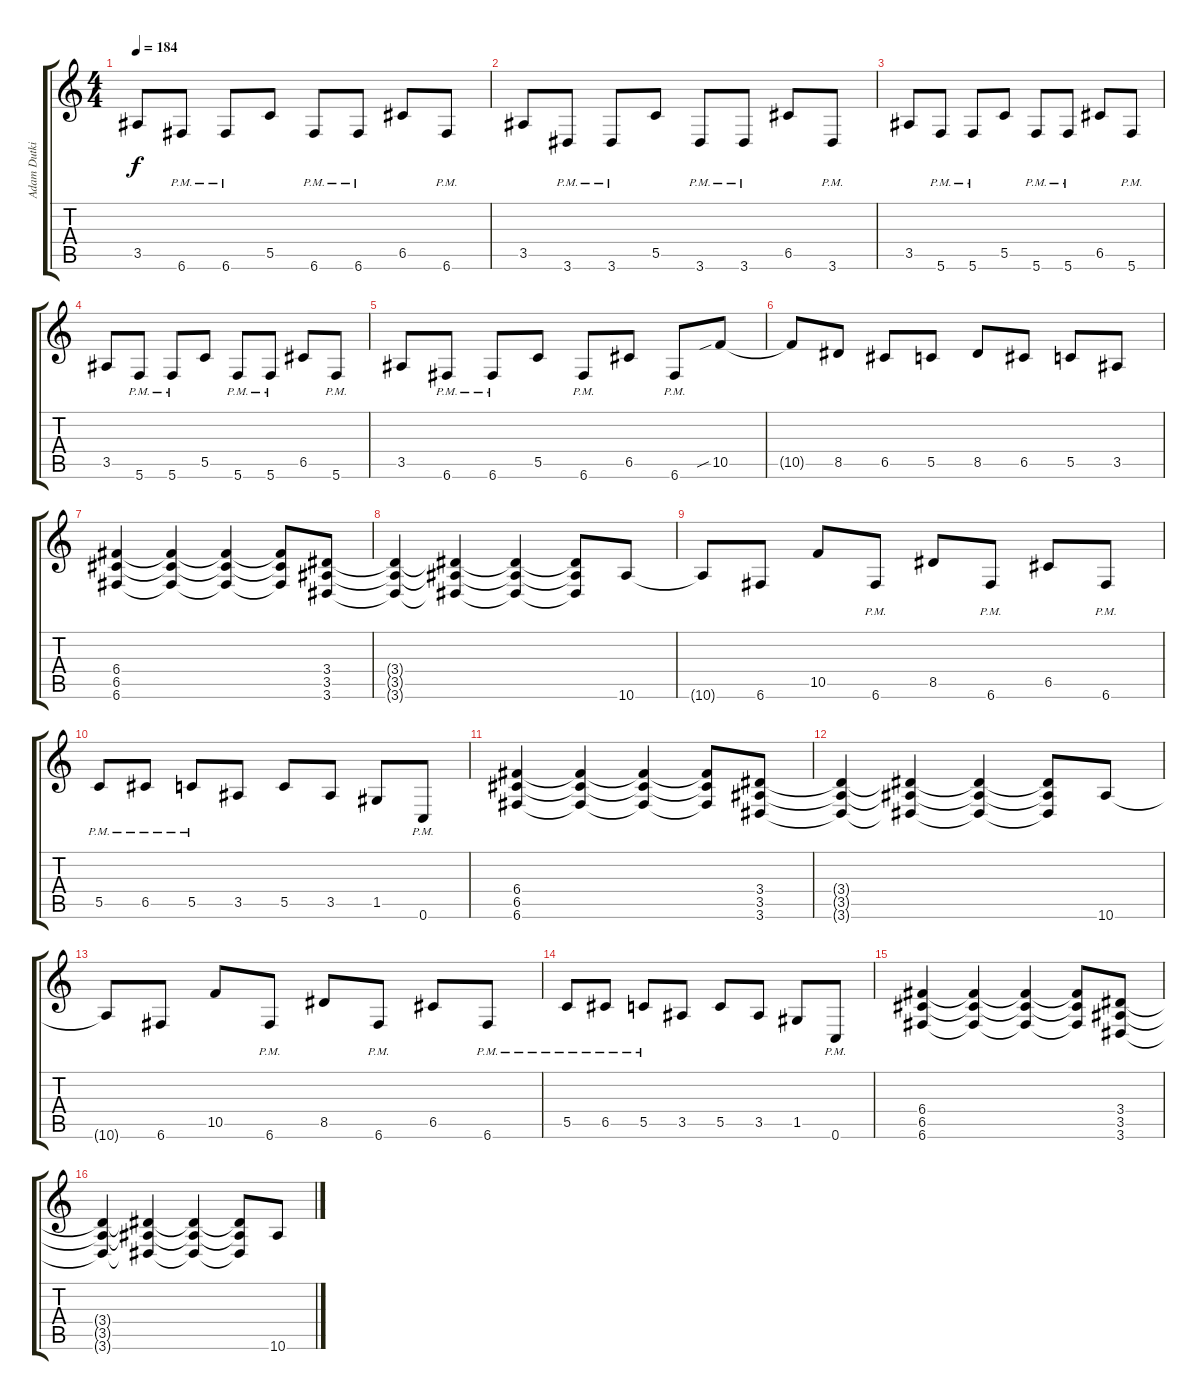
\track ("Adam Dutkiwiecz" "Adam Dutki") {instrument distortionguitar}
\staff {score tabs}
\tuning (D4 A3 F3 C3 G2 C2) {hide}
\ts (4 4)
\tempo 184
\clef g2
\ks c
3.5.8{dy f} 6.6{pm}.8 6.6{pm}.8 5.5.8 6.6{pm}.8 6.6{pm}.8 6.5.8 6.6{pm}.8 |
3.5.8 3.6{pm}.8 3.6{pm}.8 5.5.8 3.6{pm}.8 3.6{pm}.8 6.5.8 3.6{pm}.8 |
3.5.8 5.6{pm}.8 5.6{pm}.8 5.5.8 5.6{pm}.8 5.6{pm}.8 6.5.8 5.6{pm}.8 |
3.5.8 5.6{pm}.8 5.6{pm}.8 5.5.8 5.6{pm}.8 5.6{pm}.8 6.5.8 5.6{pm}.8 |
3.5.8 6.6{pm}.8 6.6{pm}.8 5.5.8 6.6{pm}.8 6.5.8 6.6{pm}.8 10.5{sib}.8 |
10.5{t}.8 8.5.8 6.5.8 5.5.8 8.5.8 6.5.8 5.5.8 3.5.8 |
(6.4 6.5 6.6).4 (6.4{t} 6.5{t} 6.6{t}).4 (6.4{t} 6.5{t} 6.6{t}).4 (6.4{t} 6.5{t} 6.6{t}).8 (3.4 3.5 3.6).8 |
(3.4{t} 3.5{t} 3.6{t}).4 (3.4{t} 3.5{t} 3.6{t}).4 (3.4{t} 3.5{t} 3.6{t}).4 (3.4{t} 3.5{t} 3.6{t}).8 10.6.8 |
10.6{t}.8 6.6.8 10.5.8 6.6{pm}.8 8.5.8 6.6{pm}.8 6.5.8 6.6{pm}.8 |
5.5{pm}.8 6.5{pm}.8 5.5{pm}.8 3.5.8 5.5.8 3.5.8 1.5.8 0.6{pm}.8 |
(6.4 6.5 6.6).4 (6.4{t} 6.5{t} 6.6{t}).4 (6.4{t} 6.5{t} 6.6{t}).4 (6.4{t} 6.5{t} 6.6{t}).8 (3.4 3.5 3.6).8 |
(3.4{t} 3.5{t} 3.6{t}).4 (3.4{t} 3.5{t} 3.6{t}).4 (3.4{t} 3.5{t} 3.6{t}).4 (3.4{t} 3.5{t} 3.6{t}).8 10.6.8 |
10.6{t}.8 6.6.8 10.5.8 6.6{pm}.8 8.5.8 6.6{pm}.8 6.5.8 6.6{pm}.8 |
5.5{pm}.8 6.5{pm}.8 5.5{pm}.8 3.5.8 5.5.8 3.5.8 1.5.8 0.6{pm}.8 |
(6.4 6.5 6.6).4 (6.4{t} 6.5{t} 6.6{t}).4 (6.4{t} 6.5{t} 6.6{t}).4 (6.4{t} 6.5{t} 6.6{t}).8 (3.4 3.5 3.6).8 |
(3.4{t} 3.5{t} 3.6{t}).4 (3.4{t} 3.5{t} 3.6{t}).4 (3.4{t} 3.5{t} 3.6{t}).4 (3.4{t} 3.5{t} 3.6{t}).8 10.6.8
